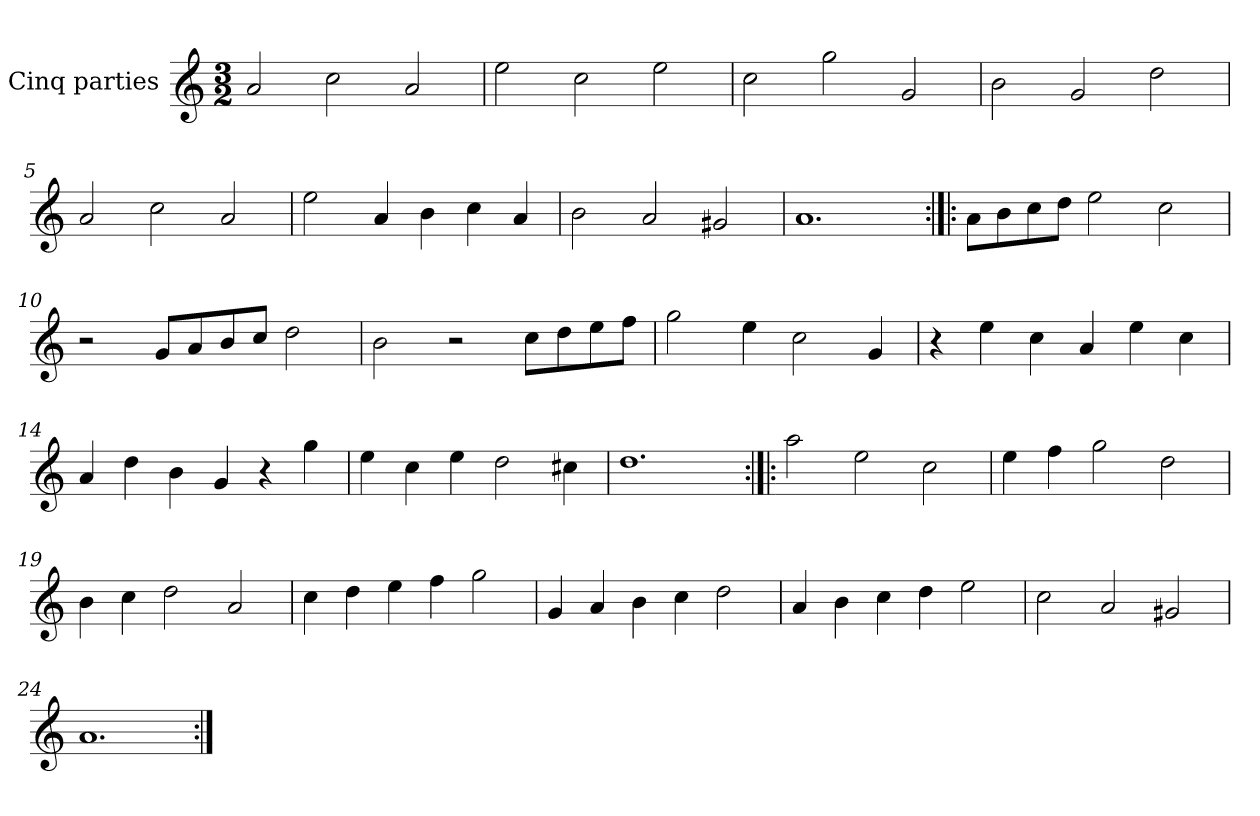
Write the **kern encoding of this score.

**kern
*part1
*staff1
*I"Cinq parties
*clefG2
*k[]
*M3/2
*MM180
=1
2a/
2cc\
2a/
=2
2ee\
2cc\
2ee\
=3
2cc\
2gg\
2g/
=4
2b\
2g/
2dd\
=5
2a/
2cc\
2a/
=6
2ee\
4a/
4b\
4cc\
4a/
=7
2b\
2a/
2g#X/
=8
1.a
=9:|!|:
8a\L
8b\
8cc\
8dd\J
2ee\
2cc\
=10
2r
8g/L
8a/
8b/
8cc/J
2dd\
=11
2b\
2r
8cc\L
8dd\
8ee\
8ff\J
=12
2gg\
4ee\
2cc\
4g/
=13
4r
4ee\
4cc\
4a/
4ee\
4cc\
=14
4a/
4dd\
4b\
4g/
4r
4gg\
=15
4ee\
4cc\
4ee\
2dd\
4cc#X\
=16
1.dd
=17:|!|:
2aa\
2ee\
2cc\
=18
4ee\
4ff\
2gg\
2dd\
=19
4b\
4cc\
2dd\
2a/
=20
4cc\
4dd\
4ee\
4ff\
2gg\
=21
4g/
4a/
4b\
4cc\
2dd\
=22
4a/
4b\
4cc\
4dd\
2ee\
=23
2cc\
2a/
2g#X/
=24
1.a
=:|!
*-
